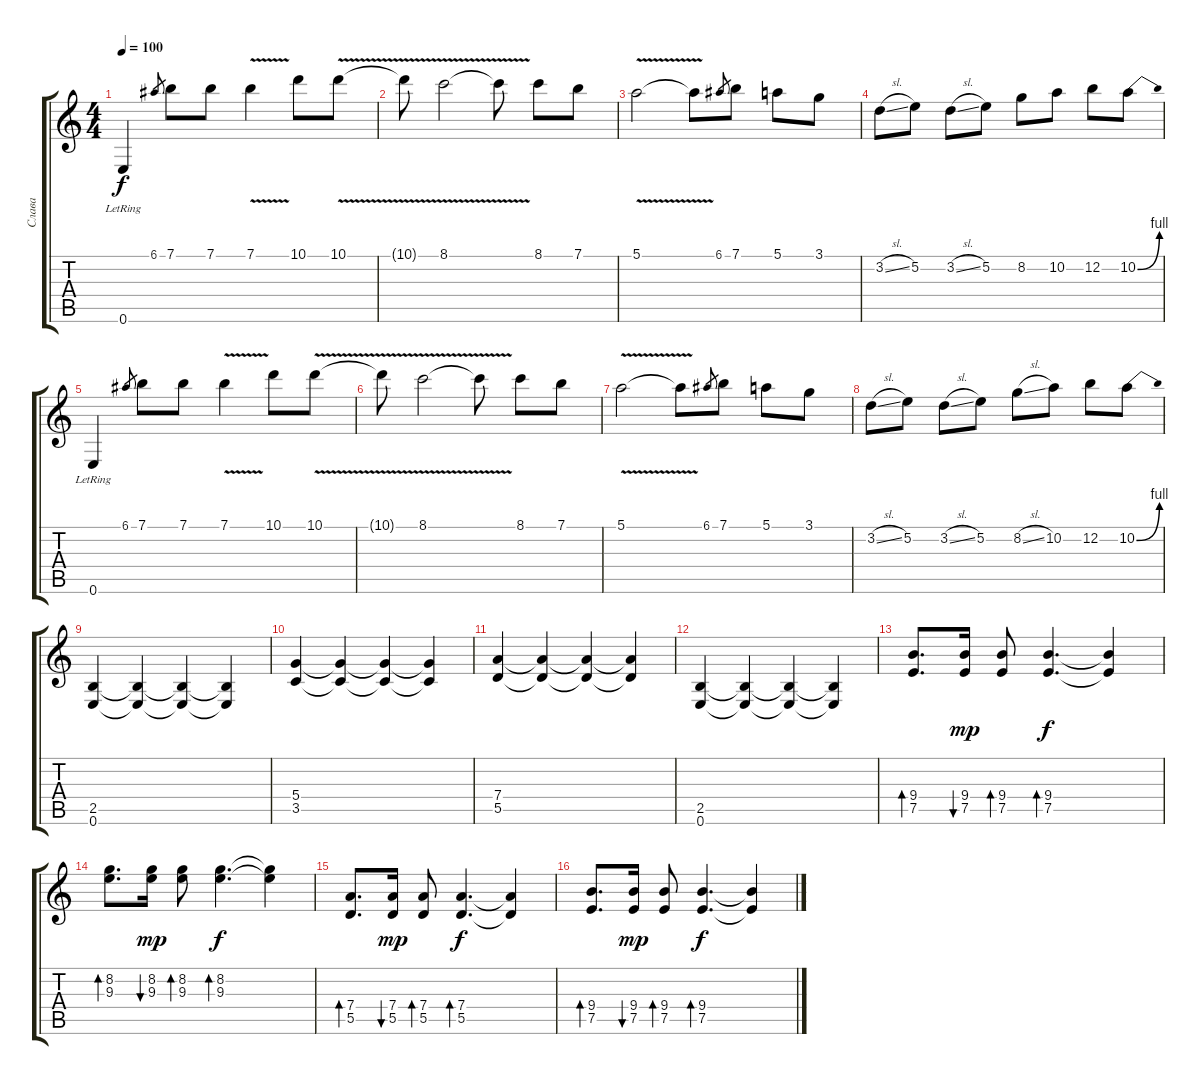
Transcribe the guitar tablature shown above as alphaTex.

\track ("Слава" "Слава") {instrument distortionguitar}
\staff {score tabs}
\tuning (E4 B3 G3 D3 A2 E2) {hide}
\ts (4 4)
\tempo 100
\clef g2
\ks c
0.6{lr}.4{dy f} 6.1.8{gr} 7.1.8 7.1.8 7.1{v}.4 10.1.8 10.1{v}.8 |
10.1{t}.8 8.1{v}.2 8.1{t}.8 8.1.8 7.1.8 |
5.1{v}.2 5.1{t}.8 6.1.8{gr} 7.1.8 5.1.8 3.1.8 |
3.2{sl}.8 5.2.8 3.2{sl}.8 5.2.8 8.2.8 10.2.8 12.2.8 10.2{be (bend 0 0 60 4)}.8 |
0.6{lr}.4 6.1.8{gr} 7.1.8 7.1.8 7.1{v}.4 10.1.8 10.1{v}.8 |
10.1{t}.8 8.1{v}.2 8.1{t}.8 8.1.8 7.1.8 |
5.1{v}.2 5.1{t}.8 6.1.8{gr} 7.1.8 5.1.8 3.1.8 |
3.2{sl}.8 5.2.8 3.2{sl}.8 5.2.8 8.2{sl}.8 10.2.8 12.2.8 10.2{be (bend 0 0 60 4)}.8 |
(2.5 0.6).4 (2.5{t} 0.6{t}).4 (2.5{t} 0.6{t}).4 (2.5{t} 0.6{t}).4 |
(5.4 3.5).4 (5.4{t} 3.5{t}).4 (5.4{t} 3.5{t}).4 (5.4{t} 3.5{t}).4 |
(7.4 5.5).4 (7.4{t} 5.5{t}).4 (7.4{t} 5.5{t}).4 (7.4{t} 5.5{t}).4 |
(2.5 0.6).4 (2.5{t} 0.6{t}).4 (2.5{t} 0.6{t}).4 (2.5{t} 0.6{t}).4 |
(9.4 7.5).8{d bd 60} (9.4 7.5).16{bu 60 dy mp} (9.4 7.5).8{bd 60} (9.4 7.5).4{d bd 60 dy f} (9.4{t} 7.5{t}).4 |
(8.2 9.3).8{d bd 60} (8.2 9.3).16{bu 60 dy mp} (8.2 9.3).8{bd 60} (8.2 9.3).4{d bd 60 dy f} (8.2{t} 9.3{t}).4 |
(7.4 5.5).8{d bd 60} (7.4 5.5).16{bu 60 dy mp} (7.4 5.5).8{bd 60} (7.4 5.5).4{d bd 60 dy f} (7.4{t} 5.5{t}).4 |
(9.4 7.5).8{d bd 60} (9.4 7.5).16{bu 60 dy mp} (9.4 7.5).8{bd 60} (9.4 7.5).4{d bd 60 dy f} (9.4{t} 7.5{t}).4
